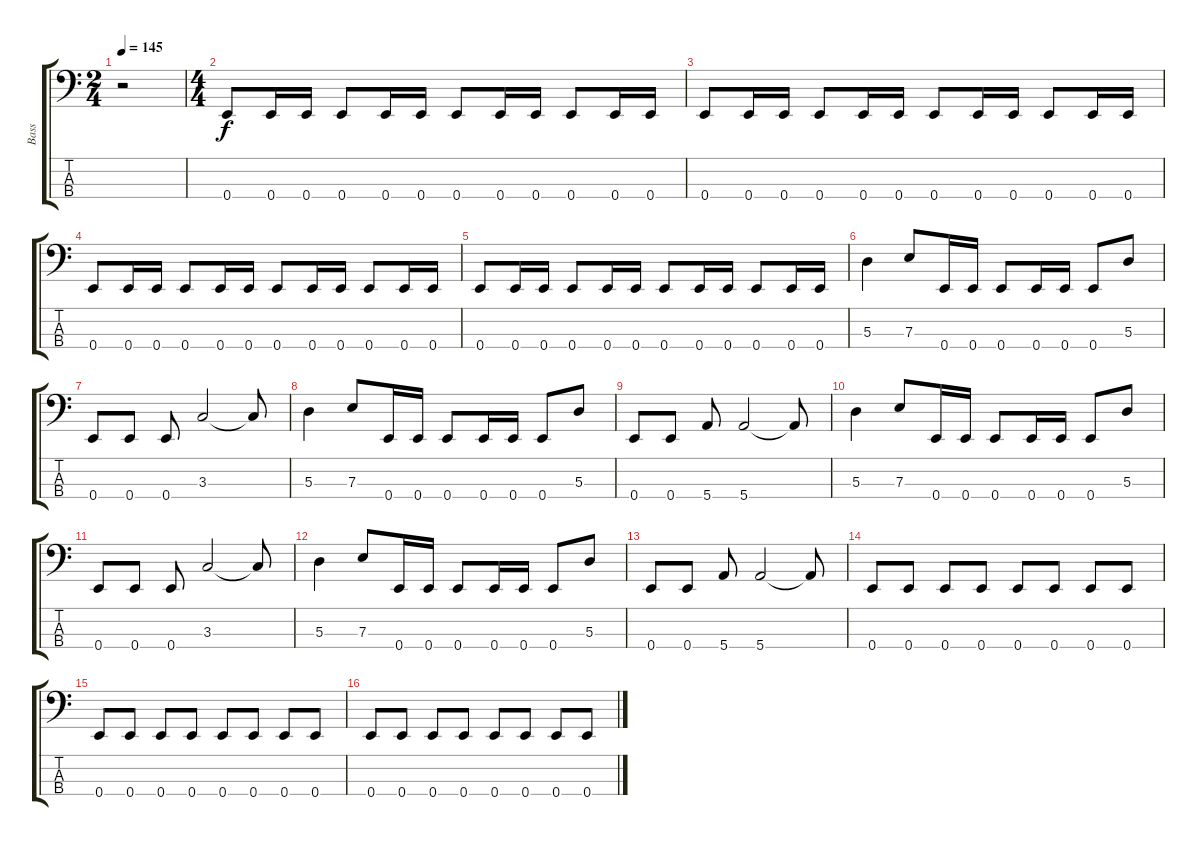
\track ("Bass" "Bass") {instrument electricbassfinger}
\staff {score tabs}
\tuning (G2 D2 A1 E1) {hide}
\ts (2 4)
\tempo 145
\clef f4
\ks c
r.2{dy f instrument electricbassfinger} |
\ts (4 4)
0.4.8 0.4.16 0.4.16 0.4.8 0.4.16 0.4.16 0.4.8 0.4.16 0.4.16 0.4.8 0.4.16 0.4.16 |
0.4.8 0.4.16 0.4.16 0.4.8 0.4.16 0.4.16 0.4.8 0.4.16 0.4.16 0.4.8 0.4.16 0.4.16 |
0.4.8 0.4.16 0.4.16 0.4.8 0.4.16 0.4.16 0.4.8 0.4.16 0.4.16 0.4.8 0.4.16 0.4.16 |
0.4.8 0.4.16 0.4.16 0.4.8 0.4.16 0.4.16 0.4.8 0.4.16 0.4.16 0.4.8 0.4.16 0.4.16 |
5.3.4 7.3.8 0.4.16 0.4.16 0.4.8 0.4.16 0.4.16 0.4.8 5.3.8 |
0.4.8 0.4.8 0.4.8 3.3.2 3.3{t}.8 |
5.3.4 7.3.8 0.4.16 0.4.16 0.4.8 0.4.16 0.4.16 0.4.8 5.3.8 |
0.4.8 0.4.8 5.4.8 5.4.2 5.4{t}.8 |
5.3.4 7.3.8 0.4.16 0.4.16 0.4.8 0.4.16 0.4.16 0.4.8 5.3.8 |
0.4.8 0.4.8 0.4.8 3.3.2 3.3{t}.8 |
5.3.4 7.3.8 0.4.16 0.4.16 0.4.8 0.4.16 0.4.16 0.4.8 5.3.8 |
0.4.8 0.4.8 5.4.8 5.4.2 5.4{t}.8 |
0.4.8 0.4.8 0.4.8 0.4.8 0.4.8 0.4.8 0.4.8 0.4.8 |
0.4.8 0.4.8 0.4.8 0.4.8 0.4.8 0.4.8 0.4.8 0.4.8 |
0.4.8 0.4.8 0.4.8 0.4.8 0.4.8 0.4.8 0.4.8 0.4.8
